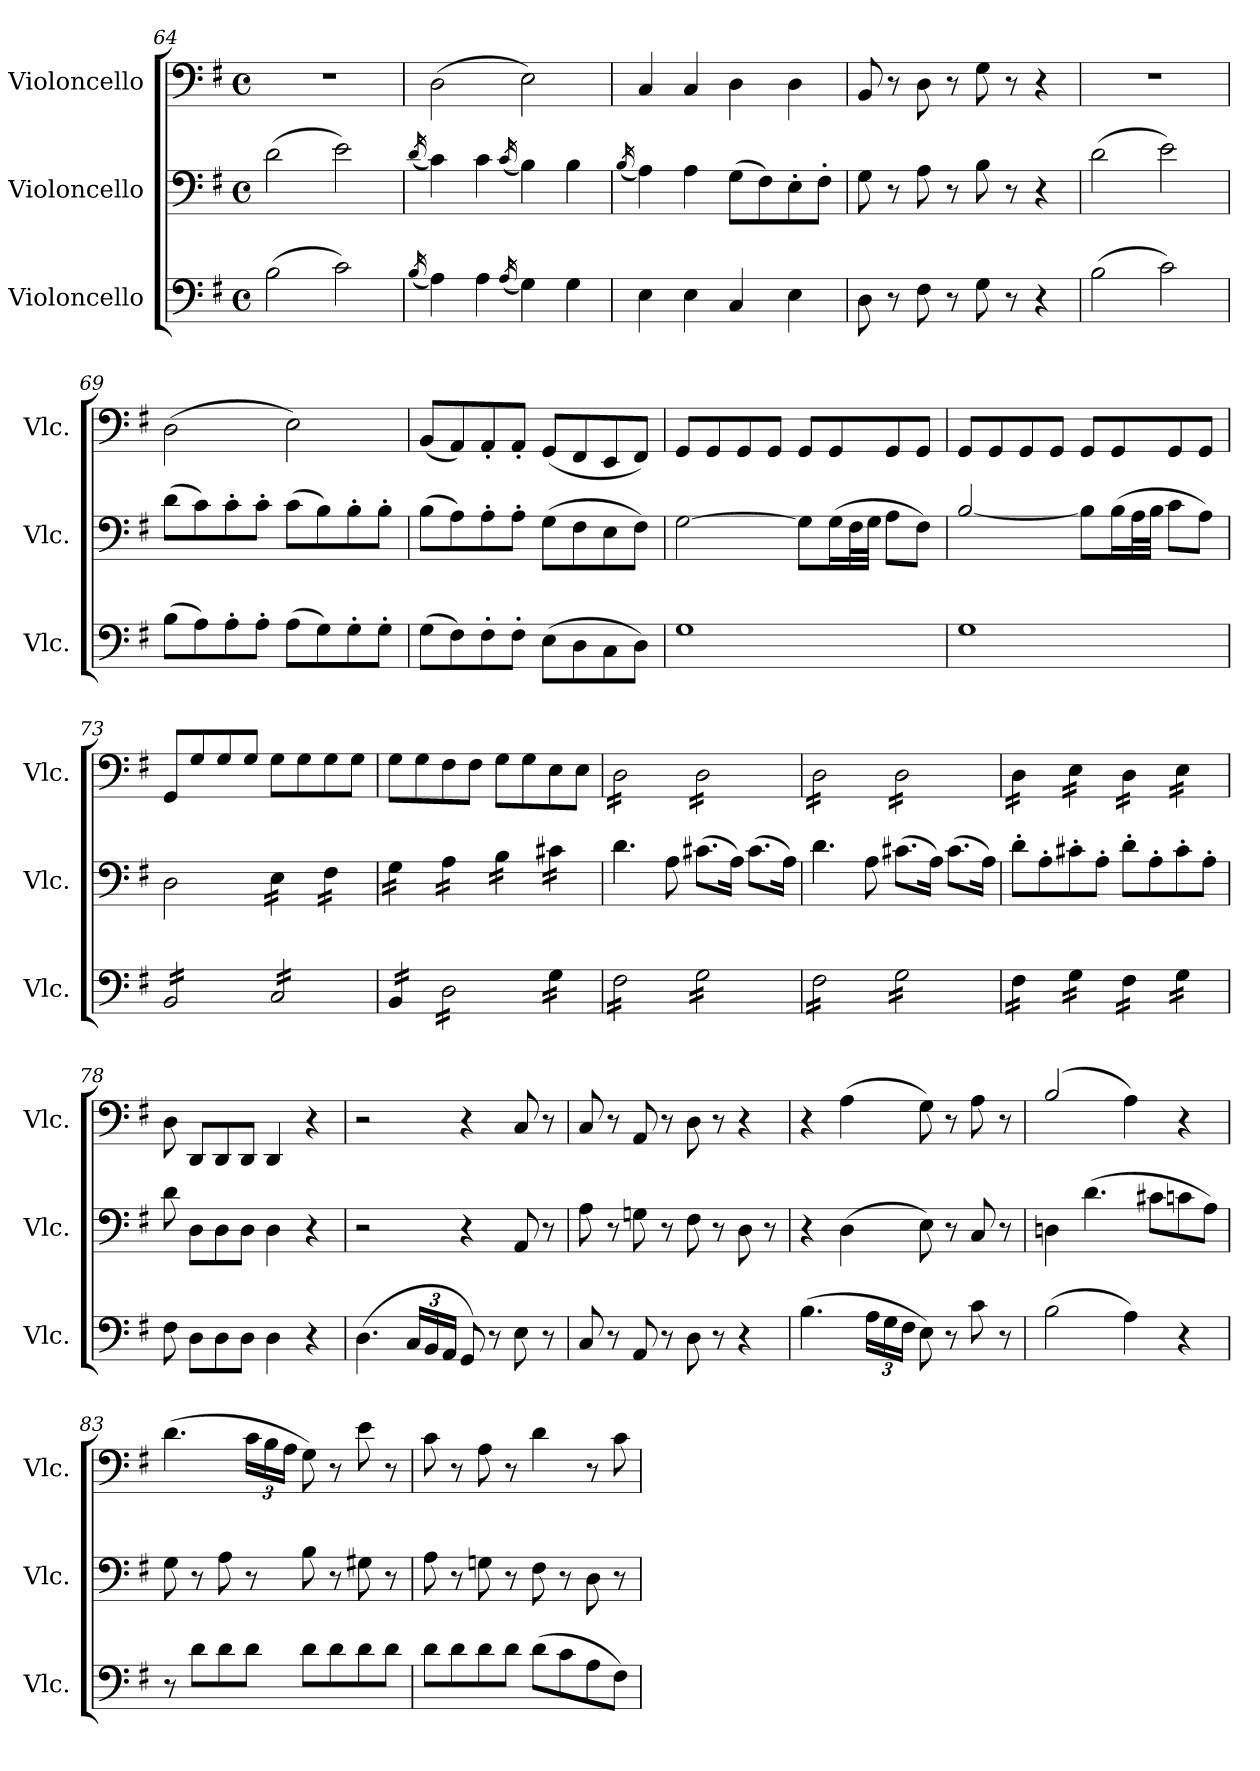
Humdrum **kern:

**kern	**kern	**kern
*part3	*part2	*part1
*staff3	*staff2	*staff1
*I"Violoncello	*I"Violoncello	*I"Violoncello
*I'Vlc.	*I'Vlc.	*I'Vlc.
*clefF4	*clefF4	*clefF4
*k[f#]	*k[f#]	*k[f#]
*M4/4	*M4/4	*M4/4
*met(c)	*met(c)	*met(c)
=64	=64	=64
(>2B\	(>2d\	1r
2c\)	2e\)	.
=65	=65	=65
(<16qB/	(<16qd/	.
4A\)	4c\)	(>2D\
4A\	4c\	.
(<16qA/	(<16qc/	.
4G\)	4B\)	2E\)
4G\	4B\	.
=66	=66	=66
.	(<16qB/	.
4E\	4A\)	4C/
4E\	4A\	4C/
4C/	(>8G\L	4D\
.	8F#\)	.
4E\	8E'\	4D\
.	8F#'\J	.
!!LO:LB:g=z
=67	=67	=67
8D\	8G\	8BB/
8r	8r	8r
8F#\	8A\	8D\
8r	8r	8r
8G\	8B\	8G\
8r	8r	8r
4r	4r	4r
=68	=68	=68
(>2B\	(>2d\	1r
2c\)	2e\)	.
=69	=69	=69
(>8B\L	(>8d\L	(>2D\
8A\)	8c\)	.
8A'\	8c'\	.
8A'\J	8c'\J	.
(>8A\L	(>8c\L	2E\)
8G\)	8B\)	.
8G'\	8B'\	.
8G'\J	8B'\J	.
=70	=70	=70
(>8G\L	(>8B\L	(<8BB/L
8F#\)	8A\)	8AA/)
8F#'\	8A'\	8AA'/
8F#'\J	8A'\J	8AA'/J
(>8E\L	(>8G\L	(<8GG/L
8D\	8F#\	8FF#/
8C\	8E\	8EE/
8D\J)	8F#\J)	8FF#/J)
=71	=71	=71
1G	[2G\	8GG/L
.	.	8GG/
.	.	8GG/
.	.	8GG/J
.	8G\L]	8GG/L
.	(>16G\L	8GG/
.	32F#\L	.
.	32G\JJJ	.
.	8A\L	8GG/
.	8F#\J)	8GG/J
!!LO:PB:g=z
=72	=72	=72
1G	[2B/	8GG/L
.	.	8GG/
.	.	8GG/
.	.	8GG/J
.	8B\L]	8GG/L
.	(>16B\L	8GG/
.	32A\L	.
.	32B\JJJ	.
.	8c\L	8GG/
.	8A\J)	8GG/J
=73	=73	=73
*tremolo	*	*
16BB/LL	2D\	8GG/L
16BB/	.	.
16BB/	.	8G/
16BB/	.	.
16BB/	.	8G/
16BB/	.	.
16BB/	.	8G/J
16BB/JJ	.	.
*	*tremolo	*
16C/LL	16E\LL	8G\L
16C/	16E\	.
16C/	16E\	8G\
16C/	16E\JJ	.
16C/	16F#\LL	8G\
16C/	16F#\	.
16C/	16F#\	8G\J
16C/JJ	16F#\JJ	.
=74	=74	=74
16BB/LL	16G\LL	8G\L
16BB/	16G\	.
16BB/	16G\	8G\
16BB/JJ	16G\JJ	.
16D\LL	16A\LL	8F#\
16D\	16A\	.
16D\	16A\	8F#\J
16D\	16A\JJ	.
16D\	16B\LL	8G\L
16D\	16B\	.
16D\	16B\	8G\
16D\JJ	16B\JJ	.
16G\LL	16c#X\LL	8E\
16G\	16c#X\	.
16G\	16c#X\	8E\J
16G\JJ	16c#X\JJ	.
*	*Xtremolo	*
=75	=75	=75
*	*	*tremolo
16F#\LL	4.d\	16D\LL
16F#\	.	16D\
16F#\	.	16D\
16F#\	.	16D\
16F#\	.	16D\
16F#\	.	16D\
16F#\	8A\	16D\
16F#\JJ	.	16D\JJ
16G\LL	(>8.c#X\L	16D\LL
16G\	.	16D\
16G\	.	16D\
16G\	16A\Jk)	16D\
16G\	(>8.c#\L	16D\
16G\	.	16D\
16G\	.	16D\
16G\JJ	16A\Jk)	16D\JJ
=76	=76	=76
16F#\LL	4.d\	16D\LL
16F#\	.	16D\
16F#\	.	16D\
16F#\	.	16D\
16F#\	.	16D\
16F#\	.	16D\
16F#\	8A\	16D\
16F#\JJ	.	16D\JJ
16G\LL	(>8.c#X\L	16D\LL
16G\	.	16D\
16G\	.	16D\
16G\	16A\Jk)	16D\
16G\	(>8.c#\L	16D\
16G\	.	16D\
16G\	.	16D\
16G\JJ	16A\Jk)	16D\JJ
!!LO:LB:g=z
=77	=77	=77
16F#\LL	8d'\L	16D\LL
16F#\	.	16D\
16F#\	8A'\	16D\
16F#\JJ	.	16D\JJ
16G\LL	8c#X'\	16E\LL
16G\	.	16E\
16G\	8A'\J	16E\
16G\JJ	.	16E\JJ
16F#\LL	8d'\L	16D\LL
16F#\	.	16D\
16F#\	8A'\	16D\
16F#\JJ	.	16D\JJ
16G\LL	8c#'\	16E\LL
16G\	.	16E\
16G\	8A'\J	16E\
16G\JJ	.	16E\JJ
*	*	*Xtremolo
*Xtremolo	*	*
=78	=78	=78
8F#\	8d\	8D\
8D\L	8D\L	8DD/L
8D\	8D\	8DD/
8D\J	8D\J	8DD/J
4D\	4D\	4DD/
4r	4r	4r
=79	=79	=79
(>4.D\	2r	2r
*Xbrackettup	*	*
24C/LL	.	.
24BB/	.	.
24AA/JJ	.	.
8GG/)	4r	4r
8r	.	.
8E\	8AA/	8C/
8r	8r	8r
=80	=80	=80
8C/	8A\	8C/
8r	8r	8r
8AA/	8Gn\	8AA/
8r	8r	8r
8D\	8F#\	8D\
8r	8r	8r
4r	8D\	4r
.	8r	.
!!LO:LB:g=z
=81	=81	=81
(>4.B\	4r	4r
.	(>4D\	(>4A\
24A\LL	.	.
24G\	.	.
24F#\JJ	.	.
8E\)	8E\)	8G\)
8r	8r	8r
8c\	8C/	8A\
8r	8r	8r
=82	=82	=82
(>2B\	4Dn\	(>2B/
.	(>4.d\	.
4A\)	.	4A\)
.	8c#X\L	.
4r	8cn\	4r
.	8A\J)	.
=83	=83	=83
8r	8G\	(>4.d\
8d\L	8r	.
8d\	8A\	.
*	*	*Xbrackettup
8d\J	8r	24c\LL
.	.	24B\
.	.	24A\JJ
8d\L	8B\	8G\)
8d\	8r	8r
8d\	8G#X\	8e\
8d\J	8r	8r
=84	=84	=84
8d\L	8A\	8c\
8d\	8r	8r
8d\	8Gn\	8A\
8d\J	8r	8r
(>8d\L	8F#\	4d\
8c\	8r	.
8A\	8D\	8r
8F#\J)	8r	8c\
=	=	=
*-	*-	*-
